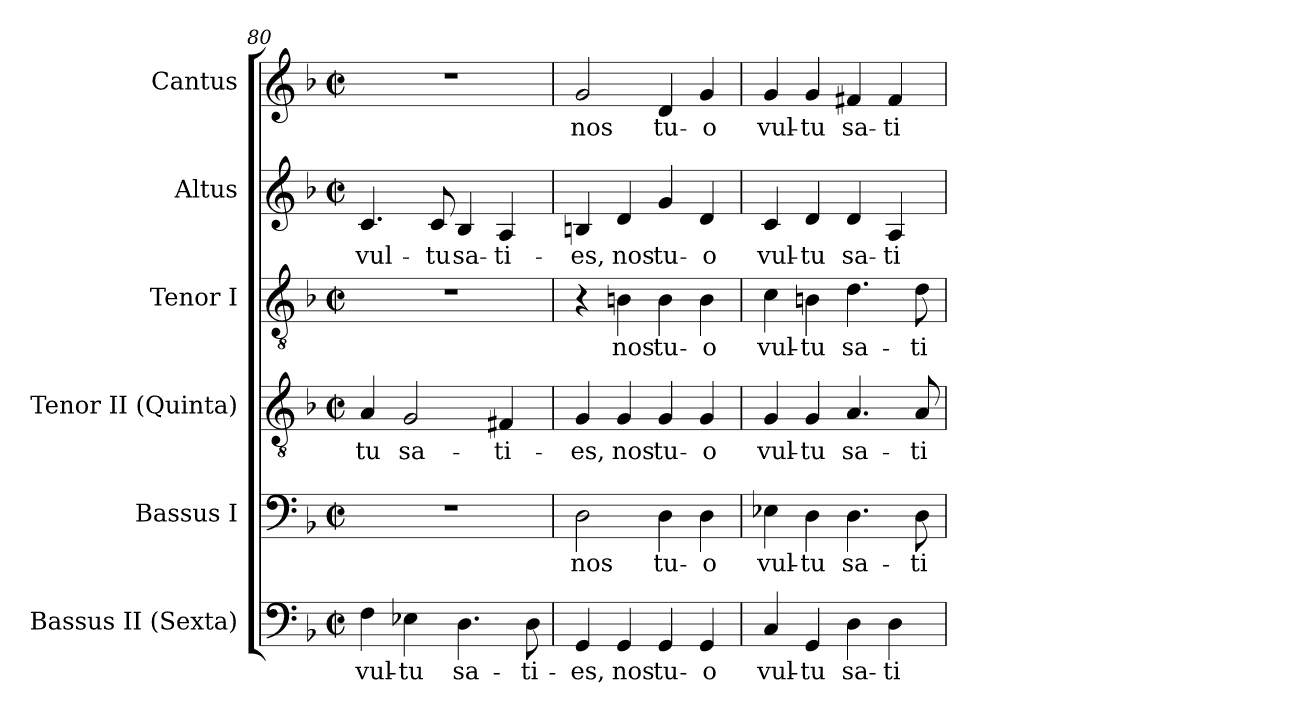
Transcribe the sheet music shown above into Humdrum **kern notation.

**kern	**text	**kern	**text	**kern	**text	**kern	**text	**kern	**text	**kern	**text
*part6	*part6	*part5	*part5	*part4	*part4	*part3	*part3	*part2	*part2	*part1	*part1
*staff6	*staff6	*staff5	*staff5	*staff4	*staff4	*staff3	*staff3	*staff2	*staff2	*staff1	*staff1
*I"Bassus II (Sexta)	*	*I"Bassus I	*	*I"Tenor II (Quinta)	*	*I"Tenor I	*	*I"Altus	*	*I"Cantus	*
*I'B.	*	*I'B.	*	*I'T.	*	*I'T.	*	*I'A.	*	*	*
*clefF4	*	*clefF4	*	*clefGv2	*	*clefGv2	*	*clefG2	*	*clefG2	*
*	*	*	*	*ITrd7c12	*	*ITrd7c12	*	*	*	*	*
*k[b-]	*	*k[b-]	*	*k[b-]	*	*k[b-]	*	*k[b-]	*	*k[b-]	*
*F:	*	*F:	*	*F:	*	*F:	*	*F:	*	*F:	*
*M2/2	*	*M2/2	*	*M2/2	*	*M2/2	*	*M2/2	*	*M2/2	*
*met(c|)	*	*met(c|)	*	*met(c|)	*	*met(c|)	*	*met(c|)	*	*met(c|)	*
=80	=80	=80	=80	=80	=80	=80	=80	=80	=80	=80	=80
!	!LO:LY:b:color=#000000	!	!	!	!	!	!	!	!	!	!
!	!	!	!	!	!LO:LY:b:color=#000000	!	!	!	!	!	!
!	!	!	!	!	!	!	!	!	!LO:LY:b:color=#000000	!	!
4Fi\	vul-	1r	.	4AAi/	-tu	1r	.	4.ci/	vul-	1r	.
!	!LO:LY:b:color=#000000	!	!	!	!	!	!	!	!	!	!
!	!	!	!	!	!LO:LY:b:color=#000000	!	!	!	!	!	!
4E-Xi\	-tu	.	.	2GGi/	sa-	.	.	.	.	.	.
!	!	!	!	!	!	!	!	!	!LO:LY:b:color=#000000	!	!
.	.	.	.	.	.	.	.	8ci/	-tu	.	.
!	!LO:LY:b:color=#000000	!	!	!	!	!	!	!	!	!	!
!	!	!	!	!	!	!	!	!	!LO:LY:b:color=#000000	!	!
4.Di\	sa-	.	.	.	.	.	.	4B-i/	sa-	.	.
!	!	!	!	!	!LO:LY:b:color=#000000	!	!	!	!	!	!
!	!	!	!	!	!	!	!	!	!LO:LY:b:color=#000000	!	!
.	.	.	.	4FF#Xi/	-ti-	.	.	4Ai/	-ti-	.	.
!	!LO:LY:b:color=#000000	!	!	!	!	!	!	!	!	!	!
8Di\	-ti-	.	.	.	.	.	.	.	.	.	.
=81	=81	=81	=81	=81	=81	=81	=81	=81	=81	=81	=81
!	!LO:LY:b:color=#000000	!	!	!	!	!	!	!	!	!	!
!	!	!	!LO:LY:b:color=#000000	!	!	!	!	!	!	!	!
!	!	!	!	!	!LO:LY:b:color=#000000	!	!	!	!	!	!
!	!	!	!	!	!	!	!	!	!LO:LY:b:color=#000000	!	!
!	!	!	!	!	!	!	!	!	!	!	!LO:LY:b:color=#000000
4GGi/	-es,	2Di\	nos	4GGi/	-es,	4r	.	4Bni/	-es,	2gi/	nos
!	!LO:LY:b:color=#000000	!	!	!	!	!	!	!	!	!	!
!	!	!	!	!	!LO:LY:b:color=#000000	!	!	!	!	!	!
!	!	!	!	!	!	!	!LO:LY:b:color=#000000	!	!	!	!
!	!	!	!	!	!	!	!	!	!LO:LY:b:color=#000000	!	!
4GGi/	nos	.	.	4GGi/	nos	4BBni\	nos	4di/	nos	.	.
!	!LO:LY:b:color=#000000	!	!	!	!	!	!	!	!	!	!
!	!	!	!LO:LY:b:color=#000000	!	!	!	!	!	!	!	!
!	!	!	!	!	!LO:LY:b:color=#000000	!	!	!	!	!	!
!	!	!	!	!	!	!	!LO:LY:b:color=#000000	!	!	!	!
!	!	!	!	!	!	!	!	!	!LO:LY:b:color=#000000	!	!
!	!	!	!	!	!	!	!	!	!	!	!LO:LY:b:color=#000000
4GGi/	tu-	4Di\	tu-	4GGi/	tu-	4BBi\	tu-	4gi/	tu-	4di/	tu-
!	!LO:LY:b:color=#000000	!	!	!	!	!	!	!	!	!	!
!	!	!	!LO:LY:b:color=#000000	!	!	!	!	!	!	!	!
!	!	!	!	!	!LO:LY:b:color=#000000	!	!	!	!	!	!
!	!	!	!	!	!	!	!LO:LY:b:color=#000000	!	!	!	!
!	!	!	!	!	!	!	!	!	!LO:LY:b:color=#000000	!	!
!	!	!	!	!	!	!	!	!	!	!	!LO:LY:b:color=#000000
4GGi/	-o	4Di\	-o	4GGi/	-o	4BBi\	-o	4di/	-o	4gi/	-o
=82	=82	=82	=82	=82	=82	=82	=82	=82	=82	=82	=82
!	!LO:LY:b:color=#000000	!	!	!	!	!	!	!	!	!	!
!	!	!	!LO:LY:b:color=#000000	!	!	!	!	!	!	!	!
!	!	!	!	!	!LO:LY:b:color=#000000	!	!	!	!	!	!
!	!	!	!	!	!	!	!LO:LY:b:color=#000000	!	!	!	!
!	!	!	!	!	!	!	!	!	!LO:LY:b:color=#000000	!	!
!	!	!	!	!	!	!	!	!	!	!	!LO:LY:b:color=#000000
4Ci/	vul-	4E-Xi\	vul-	4GGi/	vul-	4Ci\	vul-	4ci/	vul-	4gi/	vul-
!	!LO:LY:b:color=#000000	!	!	!	!	!	!	!	!	!	!
!	!	!	!LO:LY:b:color=#000000	!	!	!	!	!	!	!	!
!	!	!	!	!	!LO:LY:b:color=#000000	!	!	!	!	!	!
!	!	!	!	!	!	!	!LO:LY:b:color=#000000	!	!	!	!
!	!	!	!	!	!	!	!	!	!LO:LY:b:color=#000000	!	!
!	!	!	!	!	!	!	!	!	!	!	!LO:LY:b:color=#000000
4GGi/	-tu	4Di\	-tu	4GGi/	-tu	4BBni\	-tu	4di/	-tu	4gi/	-tu
!	!LO:LY:b:color=#000000	!	!	!	!	!	!	!	!	!	!
!	!	!	!LO:LY:b:color=#000000	!	!	!	!	!	!	!	!
!	!	!	!	!	!LO:LY:b:color=#000000	!	!	!	!	!	!
!	!	!	!	!	!	!	!LO:LY:b:color=#000000	!	!	!	!
!	!	!	!	!	!	!	!	!	!LO:LY:b:color=#000000	!	!
!	!	!	!	!	!	!	!	!	!	!	!LO:LY:b:color=#000000
4Di\	sa-	4.Di\	sa-	4.AAi/	sa-	4.Di\	sa-	4di/	sa-	4f#Xi/	sa-
!	!LO:LY:b:color=#000000	!	!	!	!	!	!	!	!	!	!
!	!	!	!	!	!	!	!	!	!LO:LY:b:color=#000000	!	!
!	!	!	!	!	!	!	!	!	!	!	!LO:LY:b:color=#000000
4Di\	-ti-	.	.	.	.	.	.	4Ai/	-ti-	4f#i/	-ti-
!	!	!	!LO:LY:b:color=#000000	!	!	!	!	!	!	!	!
!	!	!	!	!	!LO:LY:b:color=#000000	!	!	!	!	!	!
!	!	!	!	!	!	!	!LO:LY:b:color=#000000	!	!	!	!
.	.	8Di\	-ti-	8AAi/	-ti-	8Di\	-ti-	.	.	.	.
=	=	=	=	=	=	=	=	=	=	=	=
*-	*-	*-	*-	*-	*-	*-	*-	*-	*-	*-	*-
